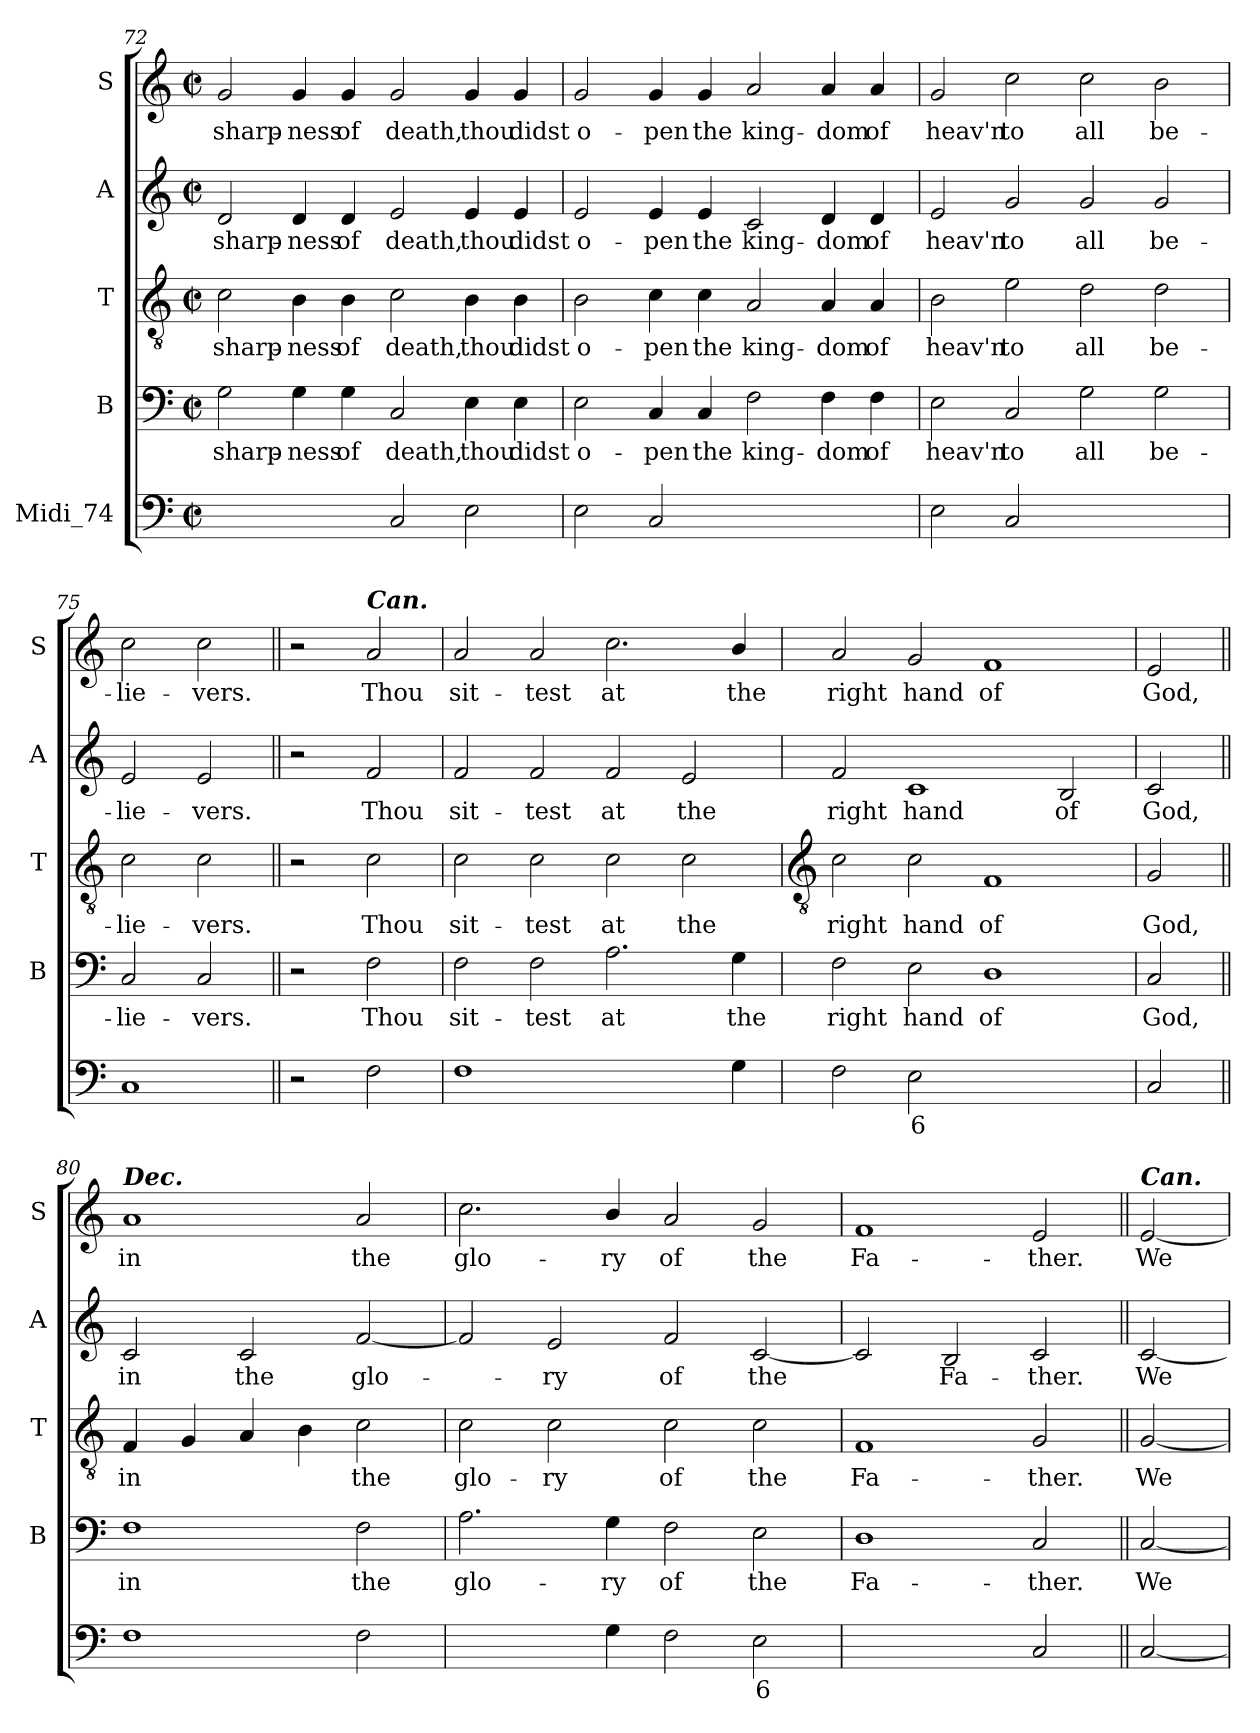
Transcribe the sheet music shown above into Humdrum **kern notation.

**kern	**text	**kern	**text	**kern	**text	**kern	**text	**kern	**text
*part5	*part5	*part4	*part4	*part3	*part3	*part2	*part2	*part1	*part1
*staff5	*staff5	*staff4	*staff4	*staff3	*staff3	*staff2	*staff2	*staff1	*staff1
*I"Midi_74	*	*I"B	*	*I"T	*	*I"A	*	*I"S	*
*	*	*I'B	*	*I'T	*	*I'A	*	*I'S	*
!!LO:LB:g=z
*clefF4	*	*clefF4	*	*clefGv2	*	*clefG2	*	*clefG2	*
*k[]	*	*k[]	*	*k[]	*	*k[]	*	*k[]	*
*C:	*	*C:	*	*C:	*	*C:	*	*C:	*
*M4/2	*	*M4/2	*	*M4/2	*	*M4/2	*	*M4/2	*
*met(c|)	*	*met(c|)	*	*met(c|)	*	*met(c|)	*	*met(c|)	*
=72	=72	=72	=72	=72	=72	=72	=72	=72	=72
!	!LO:LY:b	!	!LO:LY:b	!	!LO:LY:b	!	!LO:LY:b	!	!LO:LY:b
[2GGyy	4	2G	sharp-	2c	sharp-	2d	sharp-	2g	sharp-
!	!LO:LY:b	!	!LO:LY:b	!	!LO:LY:b	!	!LO:LY:b	!	!LO:LY:b
2GGyy]	3	4G	-ness	4B	-ness	4d	-ness	4g	-ness
!	!	!	!LO:LY:b	!	!LO:LY:b	!	!LO:LY:b	!	!LO:LY:b
.	.	4G	of	4B	of	4d	of	4g	of
!	!	!	!LO:LY:b	!	!LO:LY:b	!	!LO:LY:b	!	!LO:LY:b
2C	.	2C	death,	2c	death,	2e	death,	2g	death,
!	!	!	!LO:LY:b	!	!LO:LY:b	!	!LO:LY:b	!	!LO:LY:b
2E	.	4E	thou	4B	thou	4e	thou	4g	thou
!	!	!	!LO:LY:b	!	!LO:LY:b	!	!LO:LY:b	!	!LO:LY:b
.	.	4E	didst	4B	didst	4e	didst	4g	didst
=73	=73	=73	=73	=73	=73	=73	=73	=73	=73
!	!	!	!LO:LY:b	!	!LO:LY:b	!	!LO:LY:b	!	!LO:LY:b
2E	.	2E	o-	2B	o-	2e	o-	2g	o-
!	!	!	!LO:LY:b	!	!LO:LY:b	!	!LO:LY:b	!	!LO:LY:b
2C	.	4C	-pen	4c	-pen	4e	-pen	4g	-pen
!	!	!	!LO:LY:b	!	!LO:LY:b	!	!LO:LY:b	!	!LO:LY:b
.	.	4C	the	4c	the	4e	the	4g	the
!	!LO:LY:b	!	!LO:LY:b	!	!LO:LY:b	!	!LO:LY:b	!	!LO:LY:b
[2Fyy	5	2F	king-	2A	king-	2c	king-	2a	king-
!	!LO:LY:b	!	!LO:LY:b	!	!LO:LY:b	!	!LO:LY:b	!	!LO:LY:b
2Fyy]	6	4F	-dom	4A	-dom	4d	-dom	4a	-dom
!	!	!	!LO:LY:b	!	!LO:LY:b	!	!LO:LY:b	!	!LO:LY:b
.	.	4F	of	4A	of	4d	of	4a	of
=74	=74	=74	=74	=74	=74	=74	=74	=74	=74
!	!	!	!LO:LY:b	!	!LO:LY:b	!	!LO:LY:b	!	!LO:LY:b
2E	.	2E	heav'n	2B	heav'n	2e	heav'n	2g	heav'n
!	!	!	!LO:LY:b	!	!LO:LY:b	!	!LO:LY:b	!	!LO:LY:b
2C	.	2C	to	2e	to	2g	to	2cc	to
!	!LO:LY:b	!	!LO:LY:b	!	!LO:LY:b	!	!LO:LY:b	!	!LO:LY:b
[2GGyy	4	2G	all	2d	all	2g	all	2cc	all
!	!LO:LY:b	!	!LO:LY:b	!	!LO:LY:b	!	!LO:LY:b	!	!LO:LY:b
2GGyy]	3	2G	be-	2d	be-	2g	be-	2b	be-
=75	=75	=75	=75	=75	=75	=75	=75	=75	=75
!	!	!	!LO:LY:b	!	!LO:LY:b	!	!LO:LY:b	!	!LO:LY:b
1C	.	2C	-lie-	2c	-lie-	2e	-lie-	2cc	-lie-
!	!	!	!LO:LY:b	!	!LO:LY:b	!	!LO:LY:b	!	!LO:LY:b
.	.	2C	-vers.	2c	-vers.	2e	-vers.	2cc	-vers.
=76||	=76||	=76||	=76||	=76||	=76||	=76||	=76||	=76||	=76||
2r	.	2r	.	2r	.	2r	.	2r	.
!	!	!	!	!	!	!	!	!LO:TX:a:Bi:t=Can.	!
!	!	!	!LO:LY:b	!	!LO:LY:b	!	!LO:LY:b	!	!LO:LY:b
2F	.	2F	Thou	2c	Thou	2f	Thou	2a	Thou
=77	=77	=77	=77	=77	=77	=77	=77	=77	=77
!	!	!	!LO:LY:b	!	!LO:LY:b	!	!LO:LY:b	!	!LO:LY:b
1F	.	2F	sit-	2c	sit-	2f	sit-	2a	sit-
!	!	!	!LO:LY:b	!	!LO:LY:b	!	!LO:LY:b	!	!LO:LY:b
.	.	2F	-test	2c	-test	2f	-test	2a	-test
!	!	!	!LO:LY:b	!	!LO:LY:b	!	!LO:LY:b	!	!LO:LY:b
[2Ayy	.	2.A	at	2c	at	2f	at	2.cc	at
!	!	!	!	!	!LO:LY:b	!	!LO:LY:b	!	!
4Ayy]	.	.	.	2c	the	2e	the	.	.
!	!	!	!LO:LY:b	!	!	!	!	!	!LO:LY:b
4G	.	4G	the	.	.	.	.	4b/	the
!!LO:LB:g=z
=78	=78	=78	=78	=78	=78	=78	=78	=78	=78
*	*	*	*	*clefGv2	*	*	*	*	*
!	!	!	!LO:LY:b	!	!LO:LY:b	!	!LO:LY:b	!	!LO:LY:b
2F	.	2F	right	2c	right	2f	right	2a	right
!	!LO:LY:b	!	!LO:LY:b	!	!LO:LY:b	!	!LO:LY:b	!	!LO:LY:b
2E	6	2E	hand	2c	hand	1c	hand	2g	hand
!	!LO:LY:b	!	!LO:LY:b	!	!LO:LY:b	!	!	!	!LO:LY:b
[2Dyy	7	1D	of	1F	of	.	.	1f	of
!	!LO:LY:b	!	!	!	!	!	!LO:LY:b	!	!
2Dyy]	6	.	.	.	.	2B	of	.	.
=79	=79	=79	=79	=79	=79	=79	=79	=79	=79
!	!	!	!LO:LY:b	!	!LO:LY:b	!	!LO:LY:b	!	!LO:LY:b
2C	.	2C	God,	2G	God,	2c	God,	2e	God,
=80||	=80||	=80||	=80||	=80||	=80||	=80||	=80||	=80||	=80||
!	!	!	!	!	!	!	!	!LO:TX:a:Bi:t=Dec.	!
!	!	!	!LO:LY:b	!	!LO:LY:b	!	!LO:LY:b	!	!LO:LY:b
1F	.	1F	in	4F	in	2c	in	1a	in
.	.	.	.	4G	.	.	.	.	.
!	!	!	!	!	!	!	!LO:LY:b	!	!
.	.	.	.	4A	.	2c	the	.	.
.	.	.	.	4B	.	.	.	.	.
!	!	!	!LO:LY:b	!	!LO:LY:b	!	!LO:LY:b	!	!LO:LY:b
2F	.	2F	the	2c	the	[2f	glo-	2a	the
=81	=81	=81	=81	=81	=81	=81	=81	=81	=81
!	!LO:LY:b	!	!LO:LY:b	!	!LO:LY:b	!	!	!	!LO:LY:b
[2Ayy	6	2.A	glo-	2c	glo-	2f]	.	2.cc	glo-
!	!LO:LY:b	!	!	!	!LO:LY:b	!	!LO:LY:b	!	!
4Ayy]	5	.	.	2c	-ry	2e	ry	.	.
!	!	!	!LO:LY:b	!	!	!	!	!	!LO:LY:b
4G	.	4G	-ry	.	.	.	.	4b/	-ry
!	!	!	!LO:LY:b	!	!LO:LY:b	!	!LO:LY:b	!	!LO:LY:b
2F	.	2F	of	2c	of	2f	of	2a	of
!	!LO:LY:b	!	!LO:LY:b	!	!LO:LY:b	!	!LO:LY:b	!	!LO:LY:b
2E	6	2E	the	2c	the	[2c	the	2g	the
=82	=82	=82	=82	=82	=82	=82	=82	=82	=82
!	!LO:LY:b	!	!LO:LY:b	!	!LO:LY:b	!	!	!	!LO:LY:b
[2Dyy	7	1D	Fa-	1F	Fa-	2c]	.	1f	Fa-
!	!LO:LY:b	!	!	!	!	!	!LO:LY:b	!	!
2Dyy]	6	.	.	.	.	2B	Fa-	.	.
!	!	!	!LO:LY:b	!	!LO:LY:b	!	!LO:LY:b	!	!LO:LY:b
2C	.	2C	-ther.	2G	-ther.	2c	-ther.	2e	-ther.
=83||	=83||	=83||	=83||	=83||	=83||	=83||	=83||	=83||	=83||
!	!	!	!	!	!	!	!	!LO:TX:a:Bi:t=Can.	!
!	!	!	!LO:LY:b	!	!LO:LY:b	!	!LO:LY:b	!	!LO:LY:b
[2C	.	[2C	We	[2G	We	[2c	We	[2e	We
=	=	=	=	=	=	=	=	=	=
*-	*-	*-	*-	*-	*-	*-	*-	*-	*-
